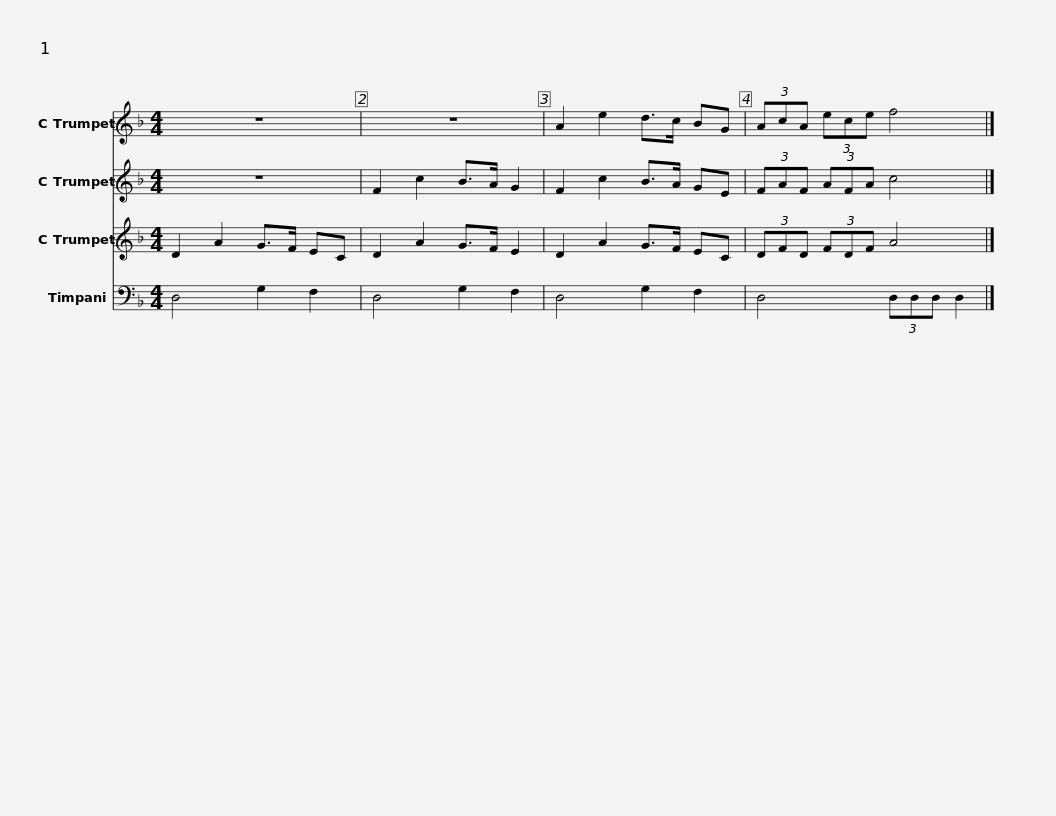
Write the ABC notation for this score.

X:1
%%score 1 2 3 4
L:1/8
M:4/4
I:linebreak $
K:F
V:1 treble
V:2 treble
V:3 treble
V:4 bass
V:1
 z8 | z8 | A2 e2 d>c BG | (3AcA (3ece f4 |] %4
V:2
 z8 | F2 c2 B>A G2 | F2 c2 B>A GE | (3FAF (3AFA c4 |] %4
V:3
 D2 A2 G>F EC | D2 A2 G>F E2 | D2 A2 G>F EC | (3DFD (3FDF A4 |] %4
V:4
 D,4 G,2 F,2 | D,4 G,2 F,2 | D,4 G,2 F,2 | D,4 (3D,D,D, D,2 |] %4
